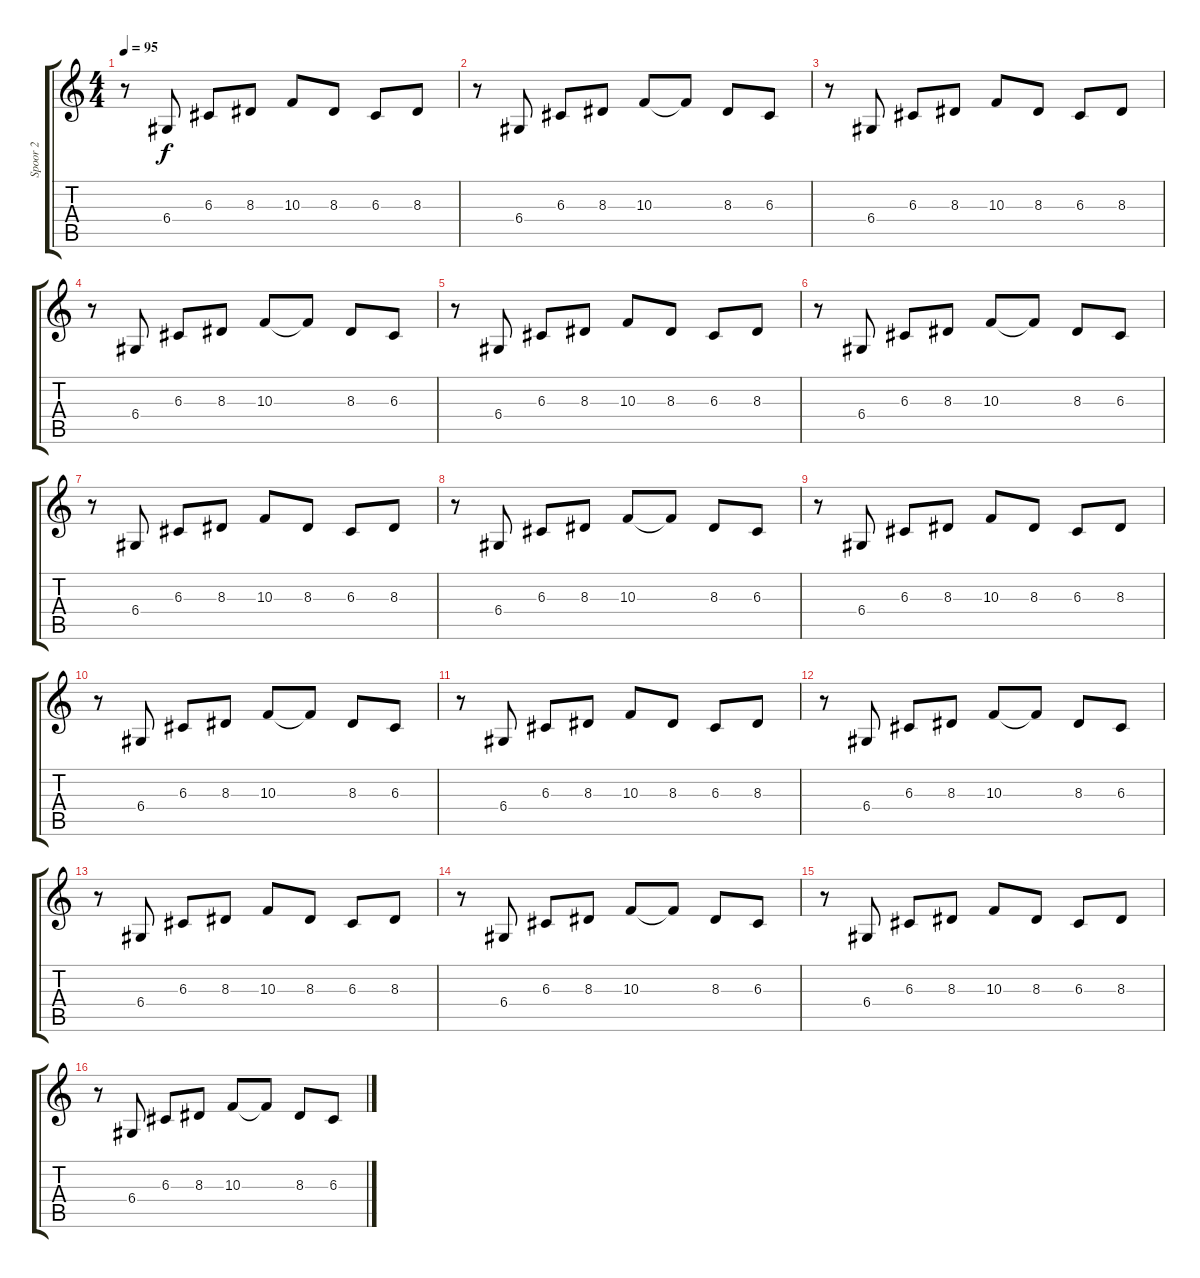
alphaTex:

\track ("Spoor 2" "Spoor 2") {instrument altosax}
\staff {score tabs}
\tuning (E4 B3 G3 D3 A2 E2) {hide}
\ts (4 4)
\tempo 95
\clef g2
\ks c
r.8{dy f} 6.4.8 6.3.8 8.3.8 10.3.8 8.3.8 6.3.8 8.3.8 |
r.8 6.4.8 6.3.8 8.3.8 10.3.8 10.3{t}.8 8.3.8 6.3.8 |
r.8 6.4.8 6.3.8 8.3.8 10.3.8 8.3.8 6.3.8 8.3.8 |
r.8 6.4.8 6.3.8 8.3.8 10.3.8 10.3{t}.8 8.3.8 6.3.8 |
r.8 6.4.8 6.3.8 8.3.8 10.3.8 8.3.8 6.3.8 8.3.8 |
r.8 6.4.8 6.3.8 8.3.8 10.3.8 10.3{t}.8 8.3.8 6.3.8 |
r.8 6.4.8 6.3.8 8.3.8 10.3.8 8.3.8 6.3.8 8.3.8 |
r.8 6.4.8 6.3.8 8.3.8 10.3.8 10.3{t}.8 8.3.8 6.3.8 |
r.8 6.4.8 6.3.8 8.3.8 10.3.8 8.3.8 6.3.8 8.3.8 |
r.8 6.4.8 6.3.8 8.3.8 10.3.8 10.3{t}.8 8.3.8 6.3.8 |
r.8 6.4.8 6.3.8 8.3.8 10.3.8 8.3.8 6.3.8 8.3.8 |
r.8 6.4.8 6.3.8 8.3.8 10.3.8 10.3{t}.8 8.3.8 6.3.8 |
r.8 6.4.8 6.3.8 8.3.8 10.3.8 8.3.8 6.3.8 8.3.8 |
r.8 6.4.8 6.3.8 8.3.8 10.3.8 10.3{t}.8 8.3.8 6.3.8 |
r.8 6.4.8 6.3.8 8.3.8 10.3.8 8.3.8 6.3.8 8.3.8 |
r.8 6.4.8 6.3.8 8.3.8 10.3.8 10.3{t}.8 8.3.8 6.3.8
